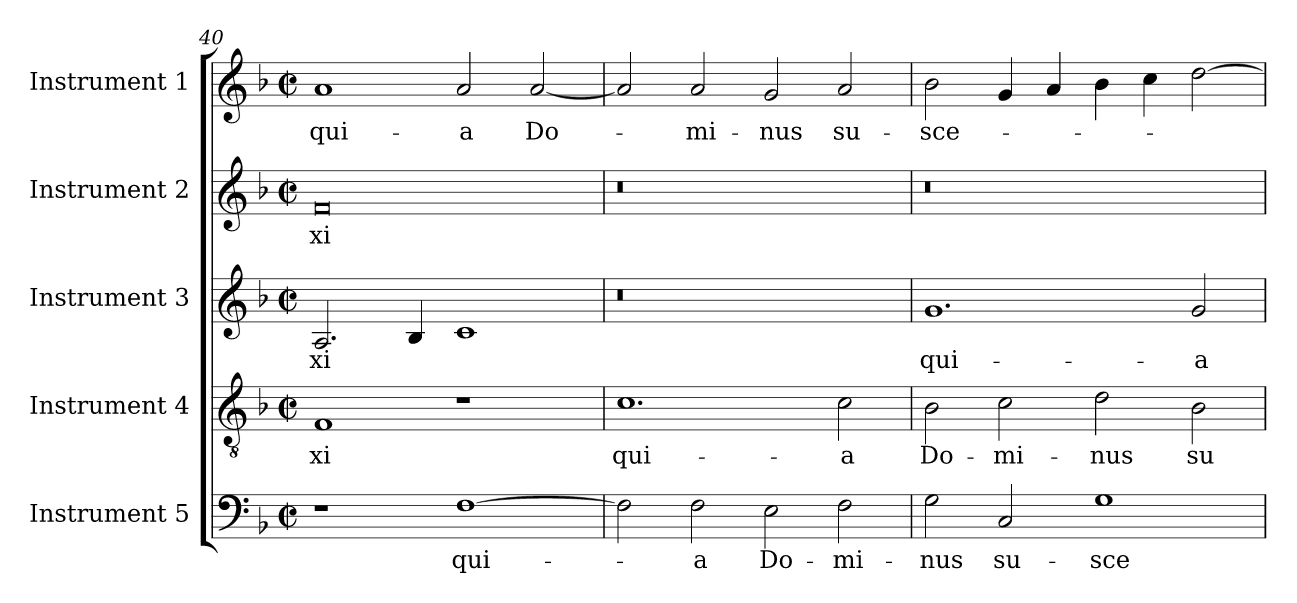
**kern	**text	**kern	**text	**kern	**text	**kern	**text	**kern	**text
*part5	*part5	*part4	*part4	*part3	*part3	*part2	*part2	*part1	*part1
*staff5	*staff5	*staff4	*staff4	*staff3	*staff3	*staff2	*staff2	*staff1	*staff1
*I"Instrument 5	*	*I"Instrument 4	*	*I"Instrument 3	*	*I"Instrument 2	*	*I"Instrument 1	*
*clefF4	*	*clefGv2	*	*clefG2	*	*clefG2	*	*clefG2	*
*k[b-]	*	*k[b-]	*	*k[b-]	*	*k[b-]	*	*k[b-]	*
*F:	*	*F:	*	*F:	*	*F:	*	*F:	*
*M2/2	*	*M2/2	*	*M2/2	*	*M2/2	*	*M2/2	*
*met(c|)	*	*met(c|)	*	*met(c|)	*	*met(c|)	*	*met(c|)	*
=40	=40	=40	=40	=40	=40	=40	=40	=40	=40
!	!	!	!LO:LY:b:cj	!	!LO:LY:b:cj	!	!LO:LY:b:rj	!	!LO:LY:b:cj
1r	.	1F	-xi	2.A/	-xi	0f	-xi	1a	qui-
.	.	.	.	4B-/	.	.	.	.	.
!	!LO:LY:b:cj	!	!	!	!	!	!	!	!LO:LY:b:cj
[>1F	qui-	1r	.	1c	.	.	.	2a/	-a
!	!	!	!	!	!	!	!	!	!LO:LY:b
.	.	.	.	.	.	.	.	[<2a/	Do-
=41	=41	=41	=41	=41	=41	=41	=41	=41	=41
!	!	!	!LO:LY:b:cj	!	!	!	!	!	!
2F\]	.	1.c	qui-	0r	.	0r	.	2a/]	.
!	!LO:LY:b:cj	!	!	!	!	!	!	!	!LO:LY:b
2F\	-a	.	.	.	.	.	.	2a/	-mi-
!	!LO:LY:b	!	!	!	!	!	!	!	!LO:LY:b:rj
2E\	Do-	.	.	.	.	.	.	2g/	-nus
!	!LO:LY:b:rj	!	!LO:LY:b:cj	!	!	!	!	!	!LO:LY:b:cj
2F\	-mi-	2c\	-a	.	.	.	.	2a/	su-
=42	=42	=42	=42	=42	=42	=42	=42	=42	=42
!	!LO:LY:b:cj	!	!LO:LY:b	!	!LO:LY:b:cj	!	!	!	!LO:LY:b
2G\	-nus	2B-\	Do-	1.g	qui-	0r	.	2b-\	-sce-
!	!LO:LY:b:cj	!	!LO:LY:b:rj	!	!	!	!	!	!
2C/	su-	2c\	-mi-	.	.	.	.	4g/	.
.	.	.	.	.	.	.	.	4a/	.
!	!LO:LY:b:cj	!	!LO:LY:b:cj	!	!	!	!	!	!
1G	-sce-	2d\	-nus	.	.	.	.	4b-\	.
.	.	.	.	.	.	.	.	4cc\	.
!	!	!	!LO:LY:b:cj	!	!LO:LY:b:cj	!	!	!	!
.	.	2B-\	su-	2g/	-a	.	.	[>2dd\	.
=	=	=	=	=	=	=	=	=	=
*-	*-	*-	*-	*-	*-	*-	*-	*-	*-
